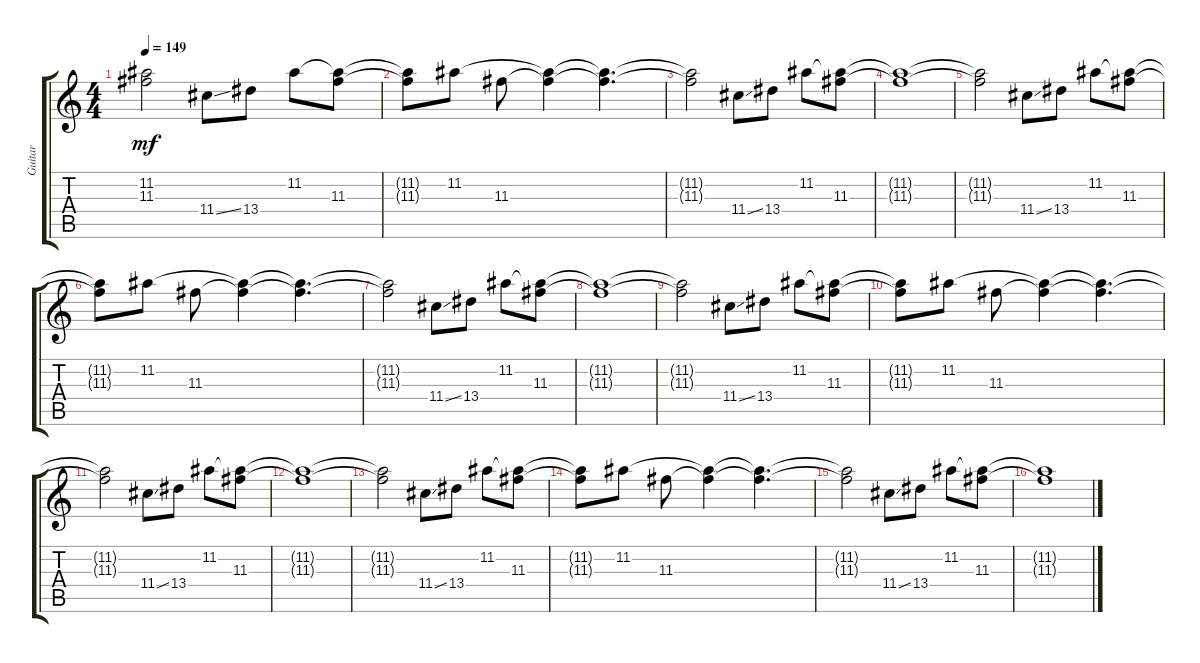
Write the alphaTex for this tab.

\track ("Guitar" "Guitar") {instrument electricguitarclean}
\staff {score tabs}
\tuning (E4 B3 G3 D3 A2 E2) {hide}
\ts (4 4)
\tempo 149
\clef g2
\ks c
(11.2{t} 11.3{t}).2{dy mf} 11.4{ss}.8 13.4.8 11.2.8 (11.2{t} 11.3).8 |
(11.2{t} 11.3{t}).8 11.2.8 11.3.8 (11.2{t} 11.3{t}).4 (11.2{t} 11.3{t}).4{d} |
(11.2{t} 11.3{t}).2 11.4{ss}.8 13.4.8 11.2.8 (11.2{t} 11.3).8 |
(11.2{t} 11.3{t}).1 |
(11.2{t} 11.3{t}).2 11.4{ss}.8 13.4.8 11.2.8 (11.2{t} 11.3).8 |
(11.2{t} 11.3{t}).8 11.2.8 11.3.8 (11.2{t} 11.3{t}).4 (11.2{t} 11.3{t}).4{d} |
(11.2{t} 11.3{t}).2 11.4{ss}.8 13.4.8 11.2.8 (11.2{t} 11.3).8 |
(11.2{t} 11.3{t}).1 |
(11.2{t} 11.3{t}).2 11.4{ss}.8 13.4.8 11.2.8 (11.2{t} 11.3).8 |
(11.2{t} 11.3{t}).8 11.2.8 11.3.8 (11.2{t} 11.3{t}).4 (11.2{t} 11.3{t}).4{d} |
(11.2{t} 11.3{t}).2 11.4{ss}.8 13.4.8 11.2.8 (11.2{t} 11.3).8 |
(11.2{t} 11.3{t}).1 |
(11.2{t} 11.3{t}).2 11.4{ss}.8 13.4.8 11.2.8 (11.2{t} 11.3).8 |
(11.2{t} 11.3{t}).8 11.2.8 11.3.8 (11.2{t} 11.3{t}).4 (11.2{t} 11.3{t}).4{d} |
(11.2{t} 11.3{t}).2 11.4{ss}.8 13.4.8 11.2.8 (11.2{t} 11.3).8 |
(11.2{t} 11.3{t}).1
